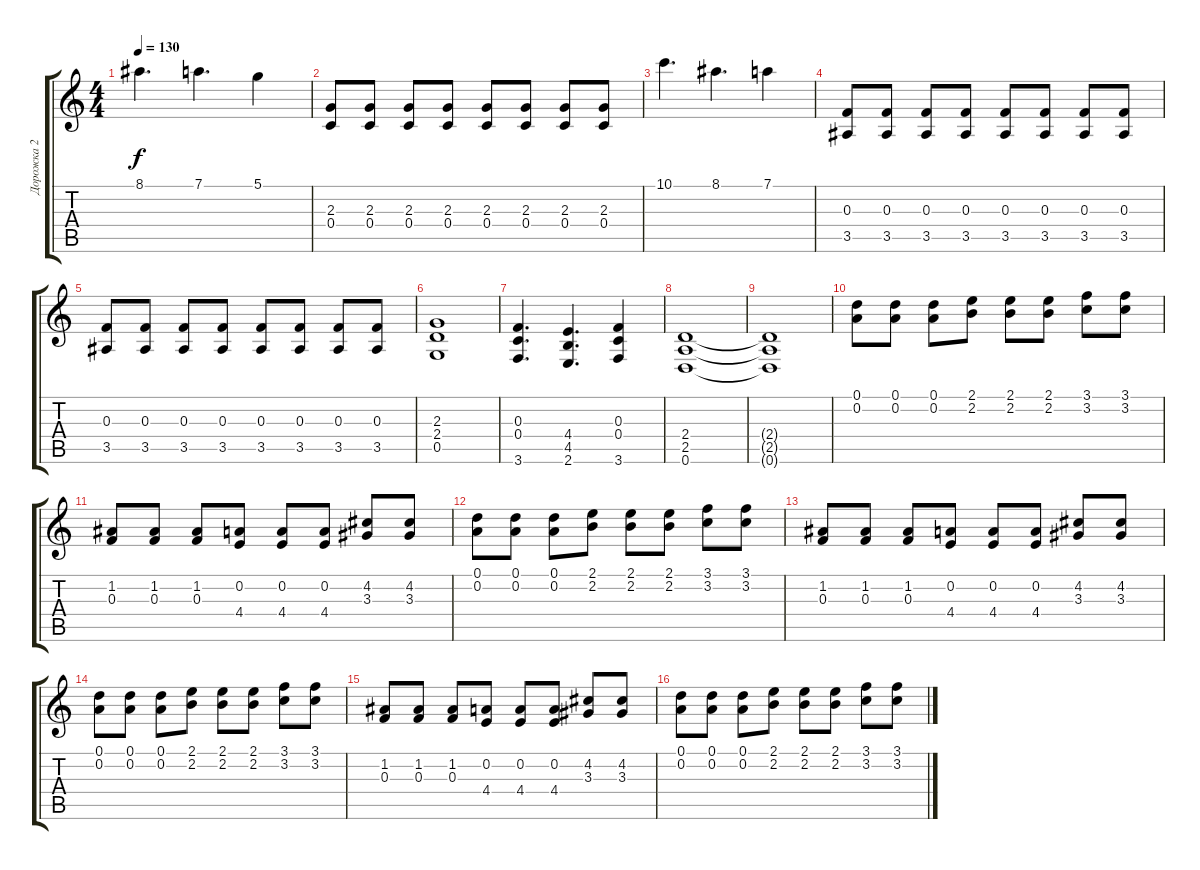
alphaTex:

\track ("Дорожка 2" "Дорожка 2") {instrument overdrivenguitar}
\staff {score tabs}
\tuning (D4 A3 F3 C3 G2 D2) {hide}
\ts (4 4)
\tempo 130
\clef g2
\ks c
8.1.4{d dy f} 7.1.4{d} 5.1.4 |
(2.3 0.4).8 (2.3 0.4).8 (2.3 0.4).8 (2.3 0.4).8 (2.3 0.4).8 (2.3 0.4).8 (2.3 0.4).8 (2.3 0.4).8 |
10.1.4{d} 8.1.4{d} 7.1.4 |
(0.3 3.5).8 (0.3 3.5).8 (0.3 3.5).8 (0.3 3.5).8 (0.3 3.5).8 (0.3 3.5).8 (0.3 3.5).8 (0.3 3.5).8 |
(0.3 3.5).8 (0.3 3.5).8 (0.3 3.5).8 (0.3 3.5).8 (0.3 3.5).8 (0.3 3.5).8 (0.3 3.5).8 (0.3 3.5).8 |
(2.3 2.4 0.5).1 |
(0.3 0.4 3.6).4{d} (4.4 4.5 2.6).4{d} (0.3 0.4 3.6).4 |
(2.4 2.5 0.6).1 |
(2.4{t} 2.5{t} 0.6{t}).1 |
(0.1 0.2).8 (0.1 0.2).8 (0.1 0.2).8 (2.1 2.2).8 (2.1 2.2).8 (2.1 2.2).8 (3.1 3.2).8 (3.1 3.2).8 |
(1.2 0.3).8 (1.2 0.3).8 (1.2 0.3).8 (0.2 4.4).8 (0.2 4.4).8 (0.2 4.4).8 (4.2 3.3).8 (4.2 3.3).8 |
(0.1 0.2).8 (0.1 0.2).8 (0.1 0.2).8 (2.1 2.2).8 (2.1 2.2).8 (2.1 2.2).8 (3.1 3.2).8 (3.1 3.2).8 |
(1.2 0.3).8 (1.2 0.3).8 (1.2 0.3).8 (0.2 4.4).8 (0.2 4.4).8 (0.2 4.4).8 (4.2 3.3).8 (4.2 3.3).8 |
(0.1 0.2).8 (0.1 0.2).8 (0.1 0.2).8 (2.1 2.2).8 (2.1 2.2).8 (2.1 2.2).8 (3.1 3.2).8 (3.1 3.2).8 |
(1.2 0.3).8 (1.2 0.3).8 (1.2 0.3).8 (0.2 4.4).8 (0.2 4.4).8 (0.2 4.4).8 (4.2 3.3).8 (4.2 3.3).8 |
(0.1 0.2).8 (0.1 0.2).8 (0.1 0.2).8 (2.1 2.2).8 (2.1 2.2).8 (2.1 2.2).8 (3.1 3.2).8 (3.1 3.2).8
